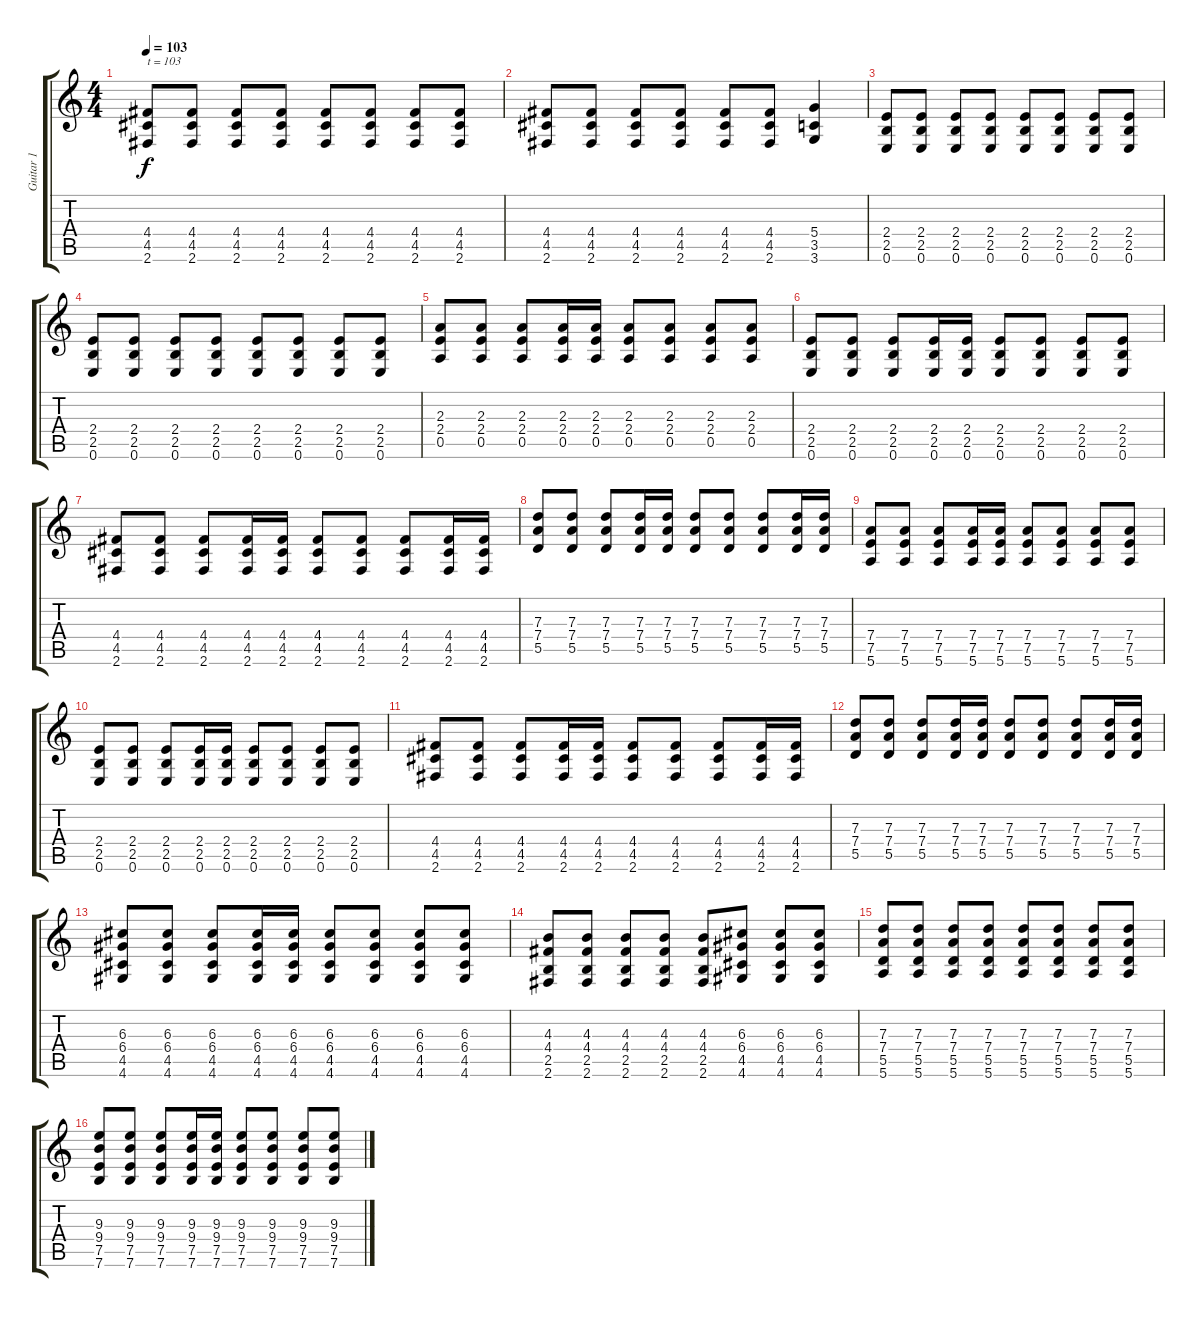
\track ("Guitar 1" "Guitar 1") {instrument distortionguitar}
\staff {score tabs}
\tuning (E4 B3 G3 D3 A2 E2) {hide}
\ts (4 4)
\tempo 103
\clef g2
\ks c
(4.4 4.5 2.6).8{txt "t = 103" dy f instrument distortionguitar} (4.4 4.5 2.6).8 (4.4 4.5 2.6).8 (4.4 4.5 2.6).8 (4.4 4.5 2.6).8 (4.4 4.5 2.6).8 (4.4 4.5 2.6).8 (4.4 4.5 2.6).8 |
(4.4 4.5 2.6).8 (4.4 4.5 2.6).8 (4.4 4.5 2.6).8 (4.4 4.5 2.6).8 (4.4 4.5 2.6).8 (4.4 4.5 2.6).8 (5.4 3.5 3.6).4 |
(2.4 2.5 0.6).8 (2.4 2.5 0.6).8 (2.4 2.5 0.6).8 (2.4 2.5 0.6).8 (2.4 2.5 0.6).8 (2.4 2.5 0.6).8 (2.4 2.5 0.6).8 (2.4 2.5 0.6).8 |
(2.4 2.5 0.6).8 (2.4 2.5 0.6).8 (2.4 2.5 0.6).8 (2.4 2.5 0.6).8 (2.4 2.5 0.6).8 (2.4 2.5 0.6).8 (2.4 2.5 0.6).8 (2.4 2.5 0.6).8 |
(2.3 2.4 0.5).8 (2.3 2.4 0.5).8 (2.3 2.4 0.5).8 (2.3 2.4 0.5).16 (2.3 2.4 0.5).16 (2.3 2.4 0.5).8 (2.3 2.4 0.5).8 (2.3 2.4 0.5).8 (2.3 2.4 0.5).8 |
(2.4 2.5 0.6).8 (2.4 2.5 0.6).8 (2.4 2.5 0.6).8 (2.4 2.5 0.6).16 (2.4 2.5 0.6).16 (2.4 2.5 0.6).8 (2.4 2.5 0.6).8 (2.4 2.5 0.6).8 (2.4 2.5 0.6).8 |
(4.4 4.5 2.6).8 (4.4 4.5 2.6).8 (4.4 4.5 2.6).8 (4.4 4.5 2.6).16 (4.4 4.5 2.6).16 (4.4 4.5 2.6).8 (4.4 4.5 2.6).8 (4.4 4.5 2.6).8 (4.4 4.5 2.6).16 (4.4 4.5 2.6).16 |
(7.3 7.4 5.5).8 (7.3 7.4 5.5).8 (7.3 7.4 5.5).8 (7.3 7.4 5.5).16 (7.3 7.4 5.5).16 (7.3 7.4 5.5).8 (7.3 7.4 5.5).8 (7.3 7.4 5.5).8 (7.3 7.4 5.5).16 (7.3 7.4 5.5).16 |
(7.4 7.5 5.6).8 (7.4 7.5 5.6).8 (7.4 7.5 5.6).8 (7.4 7.5 5.6).16 (7.4 7.5 5.6).16 (7.4 7.5 5.6).8 (7.4 7.5 5.6).8 (7.4 7.5 5.6).8 (7.4 7.5 5.6).8 |
(2.4 2.5 0.6).8 (2.4 2.5 0.6).8 (2.4 2.5 0.6).8 (2.4 2.5 0.6).16 (2.4 2.5 0.6).16 (2.4 2.5 0.6).8 (2.4 2.5 0.6).8 (2.4 2.5 0.6).8 (2.4 2.5 0.6).8 |
(4.4 4.5 2.6).8 (4.4 4.5 2.6).8 (4.4 4.5 2.6).8 (4.4 4.5 2.6).16 (4.4 4.5 2.6).16 (4.4 4.5 2.6).8 (4.4 4.5 2.6).8 (4.4 4.5 2.6).8 (4.4 4.5 2.6).16 (4.4 4.5 2.6).16 |
(7.3 7.4 5.5).8 (7.3 7.4 5.5).8 (7.3 7.4 5.5).8 (7.3 7.4 5.5).16 (7.3 7.4 5.5).16 (7.3 7.4 5.5).8 (7.3 7.4 5.5).8 (7.3 7.4 5.5).8 (7.3 7.4 5.5).16 (7.3 7.4 5.5).16 |
(6.3 6.4 4.5 4.6).8 (6.3 6.4 4.5 4.6).8 (6.3 6.4 4.5 4.6).8 (6.3 6.4 4.5 4.6).16 (6.3 6.4 4.5 4.6).16 (6.3 6.4 4.5 4.6).8 (6.3 6.4 4.5 4.6).8 (6.3 6.4 4.5 4.6).8 (6.3 6.4 4.5 4.6).8 |
(4.3 4.4 2.5 2.6).8 (4.3 4.4 2.5 2.6).8 (4.3 4.4 2.5 2.6).8 (4.3 4.4 2.5 2.6).8 (4.3 4.4 2.5 2.6).8 (6.3 6.4 4.5 4.6).8 (6.3 6.4 4.5 4.6).8 (6.3 6.4 4.5 4.6).8 |
(7.3 7.4 5.5 5.6).8 (7.3 7.4 5.5 5.6).8 (7.3 7.4 5.5 5.6).8 (7.3 7.4 5.5 5.6).8 (7.3 7.4 5.5 5.6).8 (7.3 7.4 5.5 5.6).8 (7.3 7.4 5.5 5.6).8 (7.3 7.4 5.5 5.6).8 |
(9.3 9.4 7.5 7.6).8 (9.3 9.4 7.5 7.6).8 (9.3 9.4 7.5 7.6).8 (9.3 9.4 7.5 7.6).16 (9.3 9.4 7.5 7.6).16 (9.3 9.4 7.5 7.6).8 (9.3 9.4 7.5 7.6).8 (9.3 9.4 7.5 7.6).8 (9.3 9.4 7.5 7.6).8
